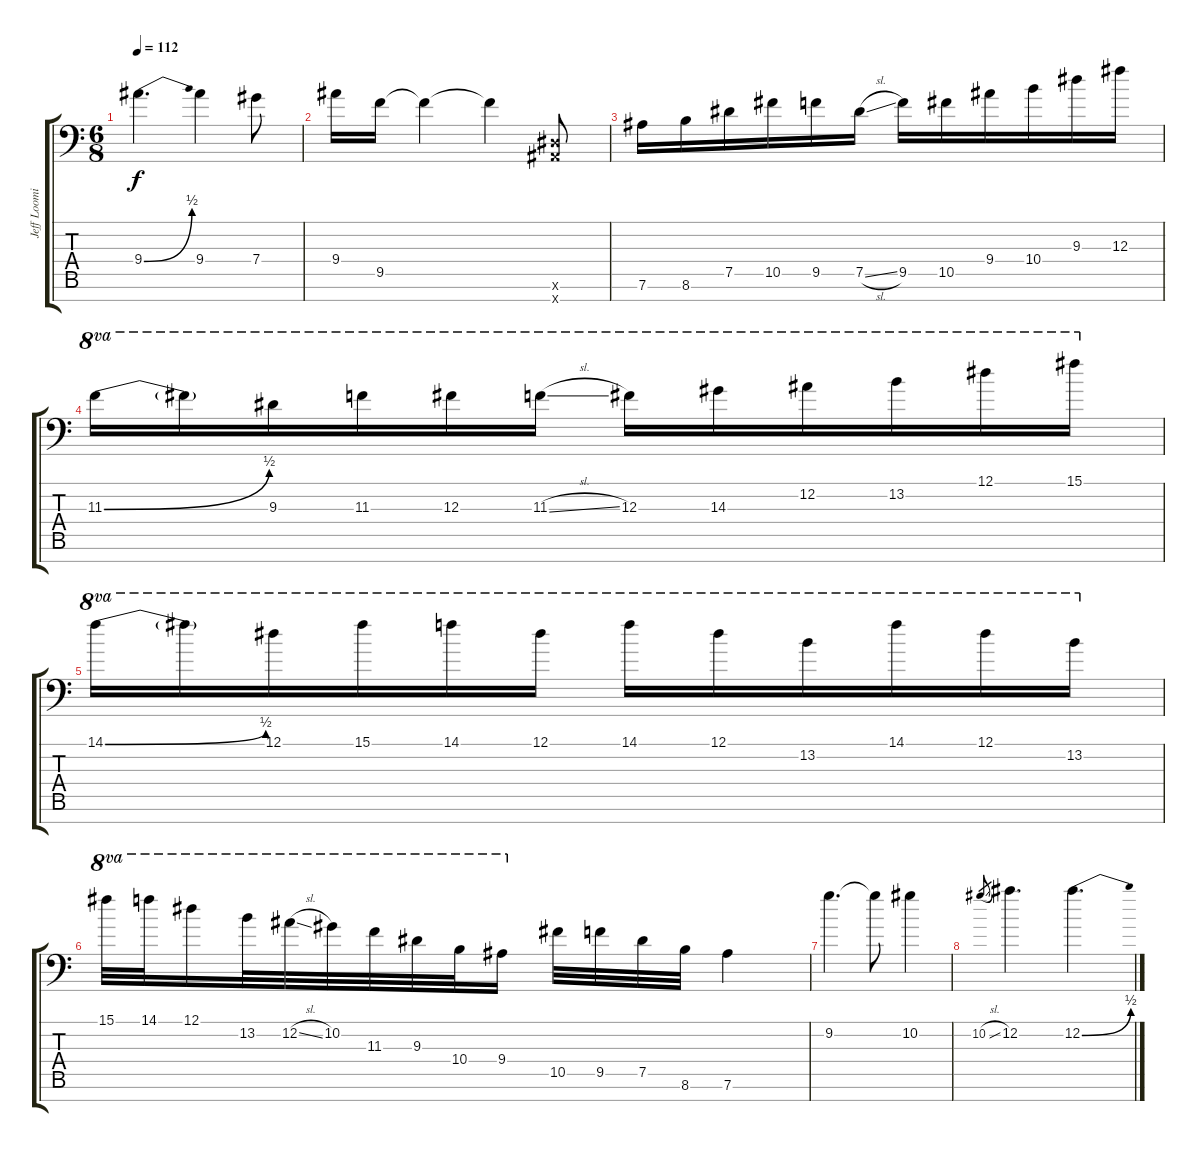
\track ("Jeff Loomis" "Jeff Loomi") {instrument distortionguitar}
\staff {score tabs}
\tuning (Eb4 Bb3 Gb3 Db3 Ab2 Eb2 Bb1) {hide}
\ts (6 8)
\tempo 112
\clef f4
\ks c
9.4{be (bend 0 0 60 2)}.4{d dy f} 9.4.4 7.4.8 |
9.4.16 9.5.16 9.5{t}.4 9.5{t}.4 (0.6{x} 0.7{x}).8 |
7.6.16 8.6.16 7.5.16 10.5.16 9.5.16 7.5{sl}.16 9.5.16 10.5.16 9.4.16 10.4.16 9.3.16 12.3.16 |
11.3{be (bend 0 0 60 2)}.16{ot 8va} 11.3{t}.16{ot 8va} 9.3.16{ot 8va} 11.3.16{ot 8va} 12.3.16{ot 8va} 11.3{sl}.16{ot 8va} 12.3.16{ot 8va} 14.3.16{ot 8va} 12.2.16{ot 8va} 13.2.16{ot 8va} 12.1.16{ot 8va} 15.1.16{ot 8va} |
14.1{be (bend 0 0 60 2)}.16{ot 8va} 14.1{t}.16{ot 8va} 12.1.16{ot 8va} 15.1.16{ot 8va} 14.1.16{ot 8va} 12.1.16{ot 8va} 14.1.16{ot 8va} 12.1.16{ot 8va} 13.2.16{ot 8va} 14.1.16{ot 8va} 12.1.16{ot 8va} 13.2.16{ot 8va} |
15.1.32{ot 8va} 14.1.32{ot 8va} 12.1.16{ot 8va} 13.2.32{ot 8va} 12.2{sl}.32{ot 8va} 10.2.32{ot 8va} 11.3.32{ot 8va} 9.3.32{ot 8va} 10.4.32{ot 8va} 9.4.16{ot 8va} 10.5.32 9.5.32 7.5.32 8.6.32 7.6.4 |
9.2.4{d} 9.2{t}.8 10.2.4 |
10.2{sl}.8{gr} 12.2.4{d} 12.2{be (bend 0 0 60 2)}.4{d}
